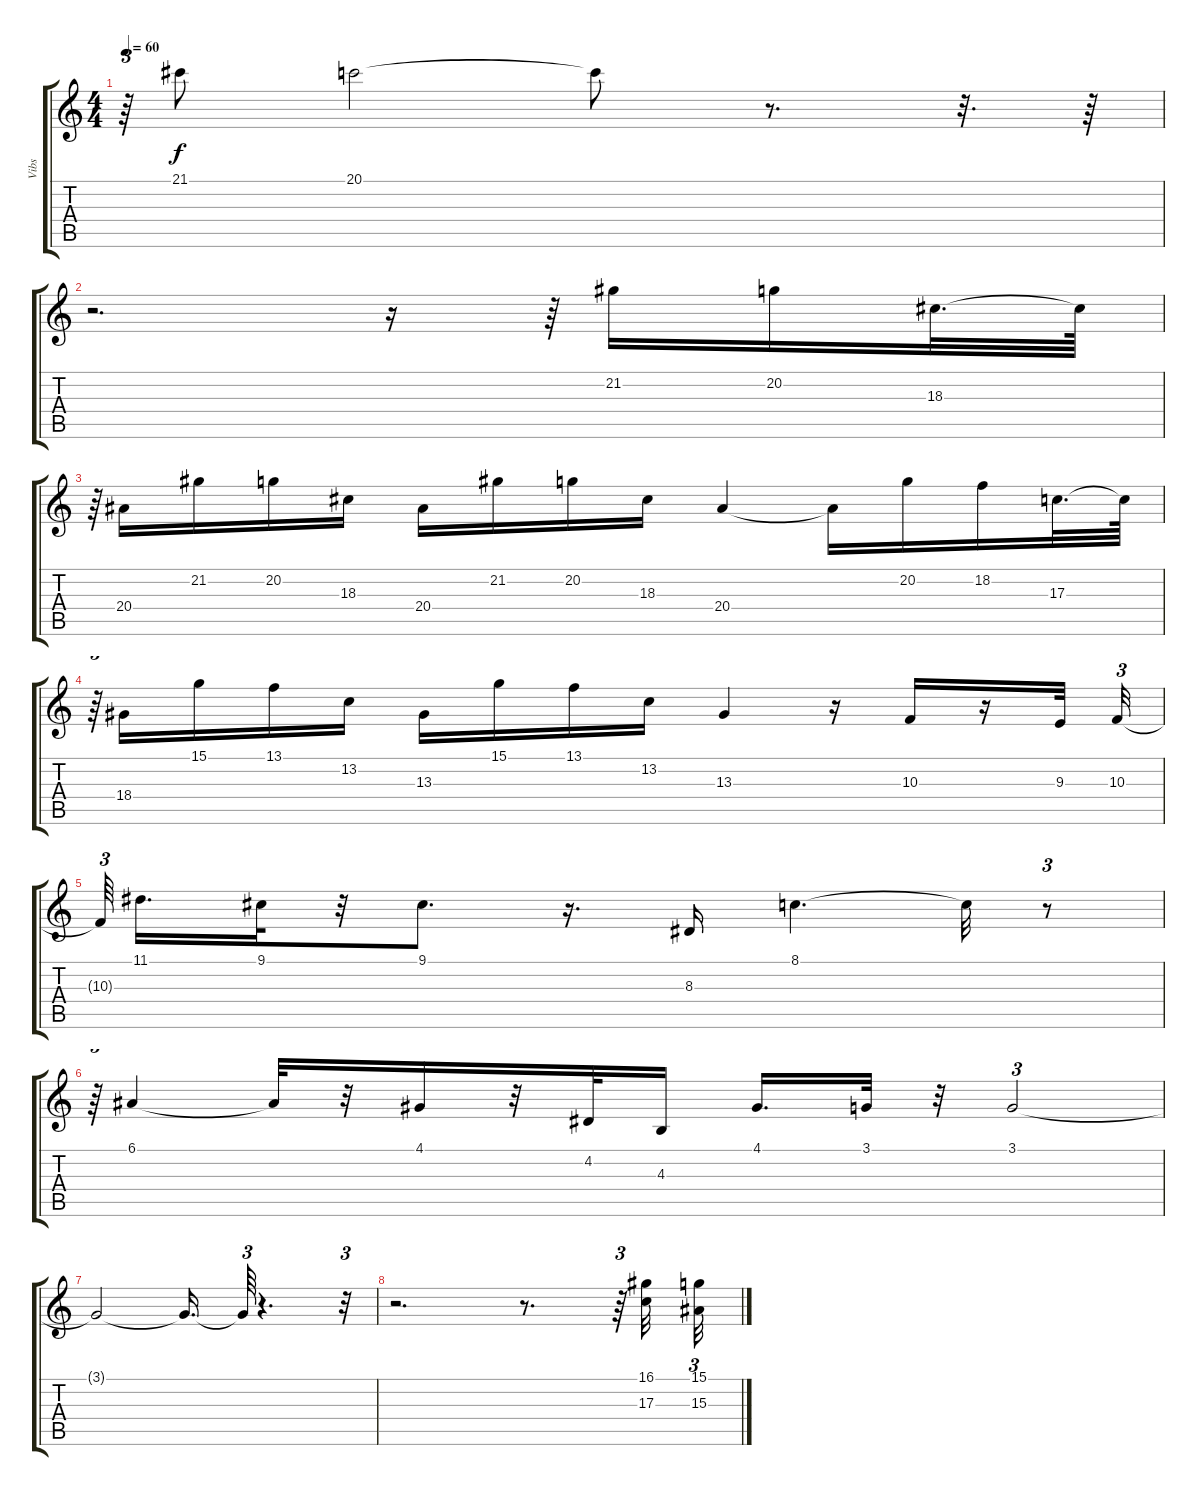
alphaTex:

\track ("Vibs" "Vibs") {instrument vibraphone}
\staff {score tabs}
\tuning (E4 B3 G3 D3 A2 E2) {hide}
\ts (4 4)
\tempo 60
\clef g2
\ks c
r.64{tu (3 2) dy f} 21.1.8 20.1.2 20.1{t}.8 r.8{d} r.32{d} r.64 |
r.2{d} r.16 r.64{tu (3 2)} 21.2.16 20.2.16 18.3.32{d} 18.3{t}.64 |
r.64{tu (3 2)} 20.4.16 21.2.16 20.2.16 18.3.16 20.4.16 21.2.16 20.2.16 18.3.16 20.4.4 20.4{t}.16 20.2.16 18.2.16 17.3.32{d} 17.3{t}.64 |
r.64{tu (3 2)} 18.4.16 15.1.16 13.1.16 13.2.16 13.3.16 15.1.16 13.1.16 13.2.16 13.3.4 r.16 10.3.16 r.16 9.3.32 10.3.32{tu (3 2)} |
10.3{t}.64{tu (3 2)} 11.1.16{d} 9.1.32 r.32 9.1.8{d} r.16{d} 8.3.16 8.1.4{d} 8.1{t}.32 r.8{tu (3 2)} |
r.64{tu (3 2)} 6.1.4 6.1{t}.32 r.32 4.1.16 r.32 4.2.32 4.3.16 4.1.16{d} 3.1.32 r.32 3.1.2{tu (3 2)} |
3.1{t}.2 3.1{t}.16{d} 3.1{t}.64{tu (3 2)} r.4{d} r.32{tu (3 2)} |
r.2{d} r.8{d} r.64{tu (3 2)} (16.1 17.3).32 (15.1 15.3).32{tu (3 2)}
